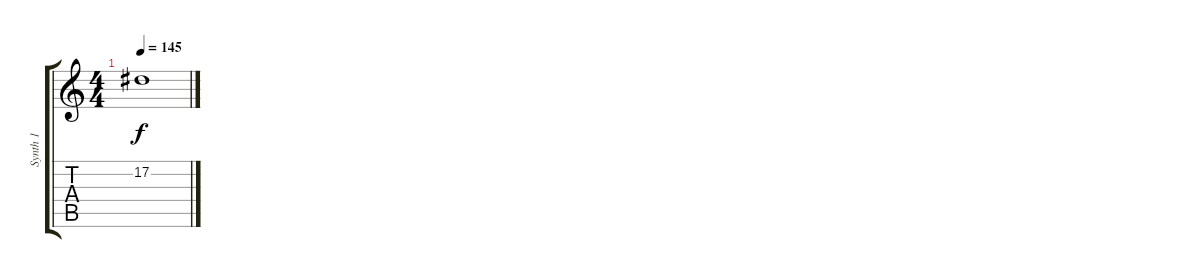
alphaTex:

\track ("Synth 1" "Synth 1") {instrument fx3crystal}
\staff {score tabs}
\tuning (Eb4 Bb3 Gb3 Db3 Ab2 Eb2) {hide}
\ts (4 4)
\tempo 145
\clef g2
\ks c
17.2.1{dy f}
